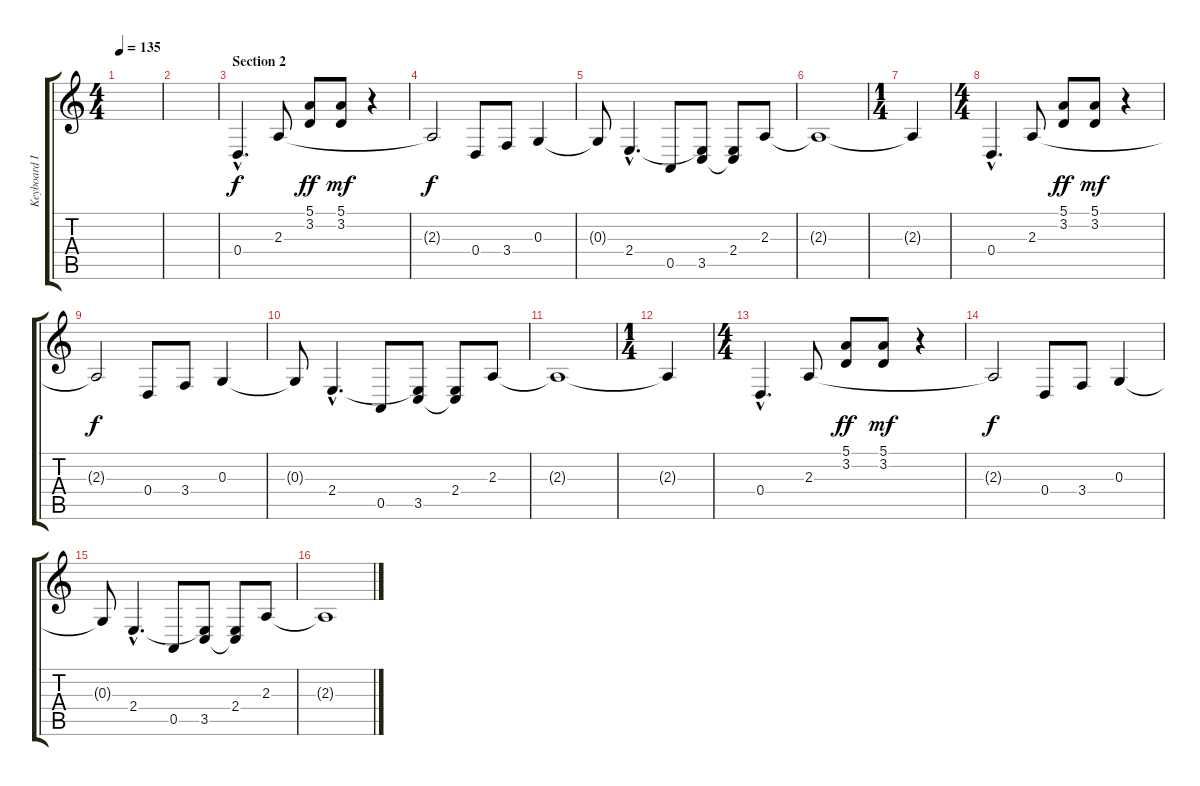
\track ("Keyboard II" "Keyboard I") {instrument electricpiano1}
\staff {score tabs}
\tuning (E4 B3 G3 D3 A2 E2) {hide}
\ts (4 4)
\tempo 135
\clef g2
\ks c
|
|
\section ("" "Section 2")
0.4{hac}.4{d} 2.3.8 (5.1 3.2).8{dy ff} (5.1 3.2).8{dy mf} r.4 |
2.3{t}.2{dy f} 0.4.8 3.4.8 0.3.4 |
0.3{t}.8 2.4{hac}.4{d} 0.5.8 (2.4{t} 3.5).8 (2.4 3.5{t}).8 2.3.8 |
2.3{t}.1 |
\ts (1 4)
2.3{t}.4 |
\ts (4 4)
0.4{hac}.4{d} 2.3.8 (5.1 3.2).8{dy ff} (5.1 3.2).8{dy mf} r.4 |
2.3{t}.2{dy f} 0.4.8 3.4.8 0.3.4 |
0.3{t}.8 2.4{hac}.4{d} 0.5.8 (2.4{t} 3.5).8 (2.4 3.5{t}).8 2.3.8 |
2.3{t}.1 |
\ts (1 4)
2.3{t}.4 |
\ts (4 4)
0.4{hac}.4{d} 2.3.8 (5.1 3.2).8{dy ff} (5.1 3.2).8{dy mf} r.4 |
2.3{t}.2{dy f} 0.4.8 3.4.8 0.3.4 |
0.3{t}.8 2.4{hac}.4{d} 0.5.8 (2.4{t} 3.5).8 (2.4 3.5{t}).8 2.3.8 |
2.3{t}.1
